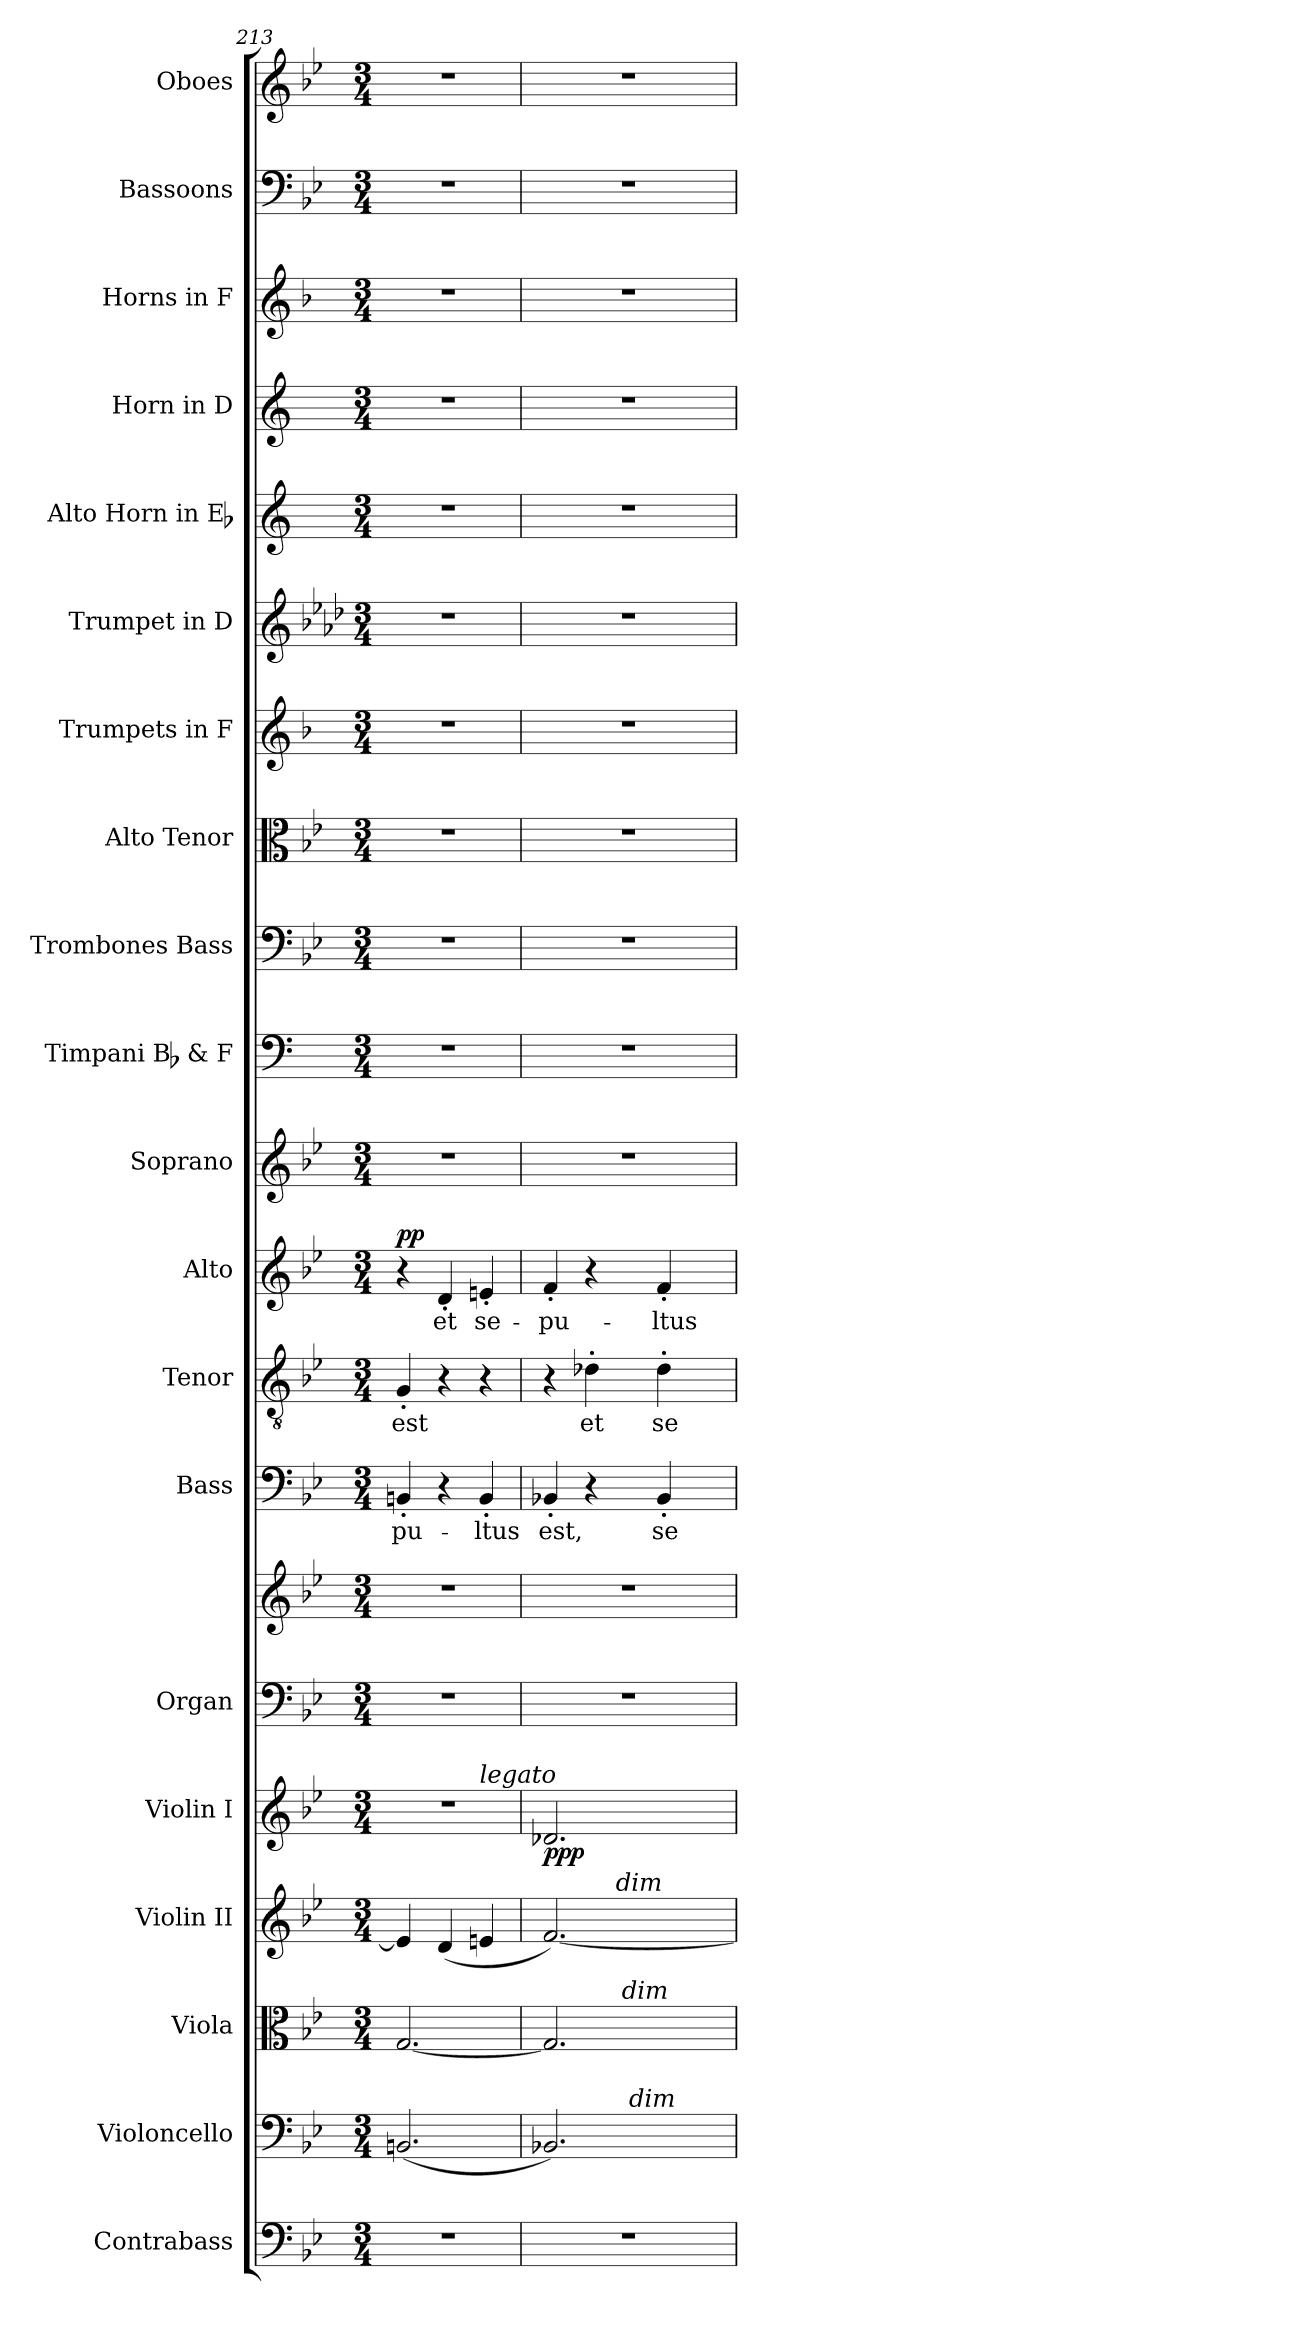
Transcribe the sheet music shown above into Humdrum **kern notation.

**kern	**kern	**kern	**kern	**kern	**dynam	**kern	**kern	**kern	**text	**kern	**text	**kern	**text	**dynam	**kern	**kern	**kern	**kern	**kern	**kern	**kern	**kern	**kern	**kern	**kern
*part20	*part19	*part18	*part17	*part16	*part16	*part15	*part15	*part14	*part14	*part13	*part13	*part12	*part12	*part12	*part11	*part10	*part9	*part8	*part7	*part6	*part5	*part4	*part3	*part2	*part1
*staff21	*staff20	*staff19	*staff18	*staff17	*staff17	*staff16	*staff15	*staff14	*staff14	*staff13	*staff13	*staff12	*staff12	*staff12	*staff11	*staff10	*staff9	*staff8	*staff7	*staff6	*staff5	*staff4	*staff3	*staff2	*staff1
*I"Contrabass	*I"Violoncello	*I"Viola	*I"Violin II	*I"Violin I	*	*I"Organ	*	*I"Bass	*	*I"Tenor	*	*I"Alto	*	*	*I"Soprano	*I"Timpani Bb & F	*I"Trombones  Bass	*I"Alto Tenor	*I"Trumpets in F	*I"Trumpet in D	*I"Alto Horn in Eb	*I"Horn in D	*I"Horns in F	*I"Bassoons	*I"Oboes
*I'Cb.	*I'Vc.	*I'Vla.	*I'Vln. II	*I'Vln. I	*	*I'Org.	*	*I'B.	*	*I'T.	*	*I'A.	*	*	*I'S.	*I'Timp.	*	*	*	*	*	*	*I'Hn.	*I'Bsn.	*I'Ob.
*clefF4	*clefF4	*clefC3	*clefG2	*clefG2	*	*clefF4	*clefG2	*clefF4	*	*clefGv2	*	*clefG2	*	*	*clefG2	*clefF4	*clefF4	*clefC3	*clefG2	*clefG2	*clefG2	*clefG2	*clefG2	*clefF4	*clefG2
*ITrd7c12	*	*	*	*	*	*	*	*	*	*ITrd7c12	*	*	*	*	*	*	*	*	*ITrd4c7	*ITrd-1c-2	*ITrd5c8	*ITrd6c10	*ITrd4c7	*	*
*k[b-e-]	*k[b-e-]	*k[b-e-]	*k[b-e-]	*k[b-e-]	*	*k[b-e-]	*k[b-e-]	*k[b-e-]	*	*k[b-e-]	*	*k[b-e-]	*	*	*k[b-e-]	*k[]	*k[b-e-]	*k[b-e-]	*k[b-e-]	*k[b-e-]	*k[f#c#g#d#]	*k[f#c#]	*k[b-e-]	*k[b-e-]	*k[b-e-]
*B-:	*B-:	*B-:	*B-:	*B-:	*	*B-:	*B-:	*B-:	*	*B-:	*	*B-:	*	*	*B-:	*C:	*B-:	*B-:	*B-:	*B-:	*E:	*D:	*B-:	*B-:	*B-:
*M3/4	*M3/4	*M3/4	*M3/4	*M3/4	*	*M3/4	*M3/4	*M3/4	*	*M3/4	*	*M3/4	*	*	*M3/4	*M3/4	*M3/4	*M3/4	*M3/4	*M3/4	*M3/4	*M3/4	*M3/4	*M3/4	*M3/4
=213	=213	=213	=213	=213	=213	=213	=213	=213	=213	=213	=213	=213	=213	=213	=213	=213	=213	=213	=213	=213	=213	=213	=213	=213	=213
!LO:N:vis=1	!	!	!	!LO:N:vis=1	!	!LO:N:vis=1	!LO:N:vis=1	!	!	!	!	!	!	!	!	!	!	!	!	!	!	!	!	!	!
!	!	!	!	!	!	!	!	!	!LO:LY:b:color=#000000	!	!	!	!	!	!	!	!	!	!	!	!	!	!	!	!
!	!	!	!	!	!	!	!	!	!	!	!LO:LY:b:color=#000000	!	!	!	!LO:N:vis=1	!LO:N:vis=1	!LO:N:vis=1	!LO:N:vis=1	!LO:N:vis=1	!LO:N:vis=1	!LO:N:vis=1	!LO:N:vis=1	!LO:N:vis=1	!LO:N:vis=1	!LO:N:vis=1
*	*	*	*	*^	*	*	*	*	*	*	*	*	*	*	*	*	*	*	*	*	*	*	*	*	*
2.r	(2.BBni/	[2.Gi/	4e-i/]	2.r	2ryy	.	2.r	2.r	4BBn'i/	-pu-	4GG'i/	est	4r	.	pp	2.r	2.r	2.r	2.r	2.r	2.r	2.r	2.r	2.r	2.r	2.r
!	!	!	!	!	!	!	!	!	!	!	!	!	!	!LO:LY:b:color=#000000	!	!	!	!	!	!	!	!	!	!	!	!
.	.	.	(4di/	.	.	.	.	.	4r	.	4r	.	4d'i/	et	.	.	.	.	.	.	.	.	.	.	.	.
!	!	!	!	!	!	!	!	!	!	!LO:LY:b:color=#000000	!	!	!	!	!	!	!	!	!	!	!	!	!	!	!	!
!	!	!	!	!	!LO:TX:a:i:t=legato	!	!	!	!	!	!	!	!	!	!	!	!	!	!	!	!	!	!	!	!	!
!	!	!	!	!	!	!	!	!	!	!	!	!	!	!LO:LY:b:color=#000000	!	!	!	!	!	!	!	!	!	!	!	!
.	.	.	4eni/	.	4ryy	.	.	.	4BB'i/	-ltus	4r	.	4en'i/	se-	.	.	.	.	.	.	.	.	.	.	.	.
=214	=214	=214	=214	=214	=214	=214	=214	=214	=214	=214	=214	=214	=214	=214	=214	=214	=214	=214	=214	=214	=214	=214	=214	=214	=214	=214
!LO:N:vis=1	!	!	!	!	!	!	!LO:N:vis=1	!LO:N:vis=1	!	!	!	!	!	!	!	!	!	!	!	!	!	!	!	!	!	!
*	*	*	*	*v	*v	*	*	*	*	*	*	*	*	*	*	*	*	*	*	*	*	*	*	*	*	*
*	*	*	*	*^	*	*	*	*	*	*	*	*	*	*	*	*	*	*	*	*	*	*	*	*	*
!	!	!	!	!	!	!	!	!	!	!LO:LY:b:color=#000000	!	!	!	!	!	!	!	!	!	!	!	!	!	!	!	!
*	*	*	*	*v	*v	*	*	*	*	*	*	*	*	*	*	*	*	*	*	*	*	*	*	*	*	*
*	*	*	*	*^	*	*	*	*	*	*	*	*	*	*	*	*	*	*	*	*	*	*	*	*	*
!	!	!	!	!	!	!	!	!	!	!	!	!	!	!LO:LY:b:color=#000000	!	!LO:N:vis=1	!LO:N:vis=1	!LO:N:vis=1	!LO:N:vis=1	!LO:N:vis=1	!LO:N:vis=1	!LO:N:vis=1	!LO:N:vis=1	!LO:N:vis=1	!LO:N:vis=1	!LO:N:vis=1
*	*^	*^	*^	*v	*v	*	*	*	*	*	*	*	*	*	*	*	*	*	*	*	*	*	*	*	*	*
2.r	2.BB-Xi/)	4ryy	2.Gi/]	4ryy	[2.fi/)	4ryy	2.d-Xi/	ppp	2.r	2.r	4BB-X'i/	est,	4r	.	4f'i/	-pu-	.	2.r	2.r	2.r	2.r	2.r	2.r	2.r	2.r	2.r	2.r	2.r
!	!	!	!	!	!	!	!	!	!	!	!	!	!	!LO:LY:b:color=#000000	!	!	!	!	!	!	!	!	!	!	!	!	!	!
.	.	16...ryy	.	16ryy	.	16ryy	.	.	.	.	4r	.	4D-X'i\	et	4r	.	.	.	.	.	.	.	.	.	.	.	.	.
.	.	.	.	32ryy	.	32ryy	.	.	.	.	.	.	.	.	.	.	.	.	.	.	.	.	.	.	.	.	.	.
.	.	.	.	128ryy	.	1024ryy	.	.	.	.	.	.	.	.	.	.	.	.	.	.	.	.	.	.	.	.	.	.
!	!	!	!	!	!	!LO:TX:a:i:t=dim	!	!	!	!	!	!	!	!	!	!	!	!	!	!	!	!	!	!	!	!	!	!
.	.	.	.	.	.	4ryy	.	.	.	.	.	.	.	.	.	.	.	.	.	.	.	.	.	.	.	.	.	.
.	.	.	.	1024ryy	.	.	.	.	.	.	.	.	.	.	.	.	.	.	.	.	.	.	.	.	.	.	.	.
!	!	!	!	!LO:TX:a:i:t=dim	!	!	!	!	!	!	!	!	!	!	!	!	!	!	!	!	!	!	!	!	!	!	!	!
.	.	.	.	4ryy	.	.	.	.	.	.	.	.	.	.	.	.	.	.	.	.	.	.	.	.	.	.	.	.
!	!	!LO:TX:a:i:t=dim	!	!	!	!	!	!	!	!	!	!	!	!	!	!	!	!	!	!	!	!	!	!	!	!	!	!
.	.	4ryy	.	.	.	.	.	.	.	.	.	.	.	.	.	.	.	.	.	.	.	.	.	.	.	.	.	.
!	!	!	!	!	!	!	!	!	!	!	!	!LO:LY:b:color=#000000	!	!	!	!	!	!	!	!	!	!	!	!	!	!	!	!
!	!	!	!	!	!	!	!	!	!	!	!	!	!	!LO:LY:b:color=#000000	!	!	!	!	!	!	!	!	!	!	!	!	!	!
!	!	!	!	!	!	!	!	!	!	!	!	!	!	!	!	!LO:LY:b:color=#000000	!	!	!	!	!	!	!	!	!	!	!	!
.	.	.	.	.	.	.	.	.	.	.	4BB-'i/	se-	4D-'i\	se-	4f'i/	-ltus	.	.	.	.	.	.	.	.	.	.	.	.
.	.	.	.	.	.	8ryy	.	.	.	.	.	.	.	.	.	.	.	.	.	.	.	.	.	.	.	.	.	.
.	.	.	.	8ryy	.	.	.	.	.	.	.	.	.	.	.	.	.	.	.	.	.	.	.	.	.	.	.	.
.	.	8ryy	.	.	.	.	.	.	.	.	.	.	.	.	.	.	.	.	.	.	.	.	.	.	.	.	.	.
.	.	.	.	.	.	64ryy	.	.	.	.	.	.	.	.	.	.	.	.	.	.	.	.	.	.	.	.	.	.
.	.	.	.	64ryy	.	.	.	.	.	.	.	.	.	.	.	.	.	.	.	.	.	.	.	.	.	.	.	.
.	.	.	.	.	.	128...ryy	.	.	.	.	.	.	.	.	.	.	.	.	.	.	.	.	.	.	.	.	.	.
.	.	128ryy	.	.	.	.	.	.	.	.	.	.	.	.	.	.	.	.	.	.	.	.	.	.	.	.	.	.
.	.	.	.	256..ryy	.	.	.	.	.	.	.	.	.	.	.	.	.	.	.	.	.	.	.	.	.	.	.	.
*	*v	*v	*	*	*v	*v	*	*	*	*	*	*	*	*	*	*	*	*	*	*	*	*	*	*	*	*	*	*
*	*	*v	*v	*	*	*	*	*	*	*	*	*	*	*	*	*	*	*	*	*	*	*	*	*	*	*
=	=	=	=	=	=	=	=	=	=	=	=	=	=	=	=	=	=	=	=	=	=	=	=	=	=
*-	*-	*-	*-	*-	*-	*-	*-	*-	*-	*-	*-	*-	*-	*-	*-	*-	*-	*-	*-	*-	*-	*-	*-	*-	*-
